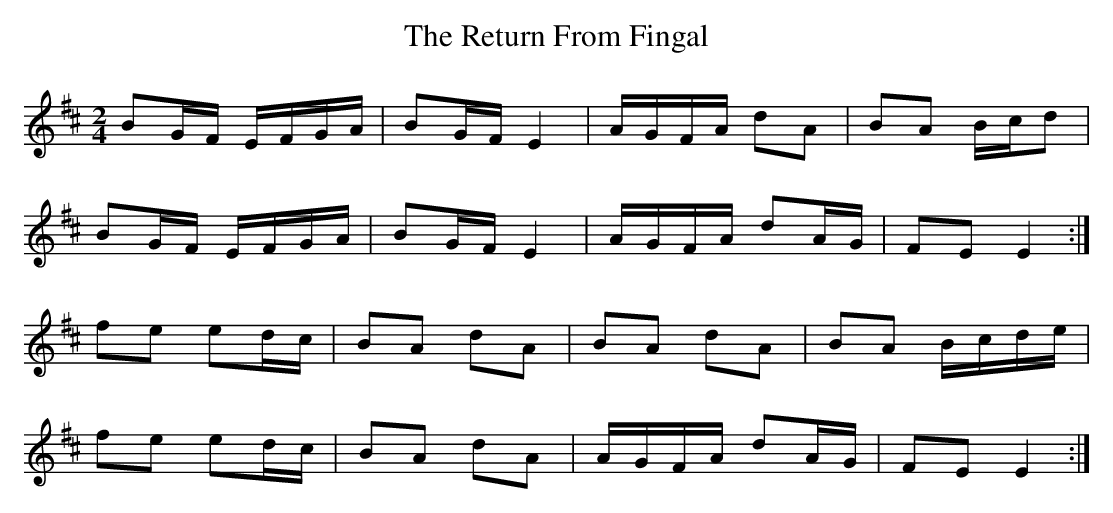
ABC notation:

X:1
T:Return From Fingal, The
M:2/4
L:1/16
K:EDor
B2GF EFGA|B2GF E4|AGFA d2A2|B2A2 Bcd2|!
B2GF EFGA|B2GF E4|AGFA d2AG|F2E2 E4:|!
f2e2 e2dc|B2A2 d2A2|B2A2 d2A2|B2A2 Bcde|!
f2e2 e2dc|B2A2 d2A2|AGFA d2AG|F2E2 E4:|!
